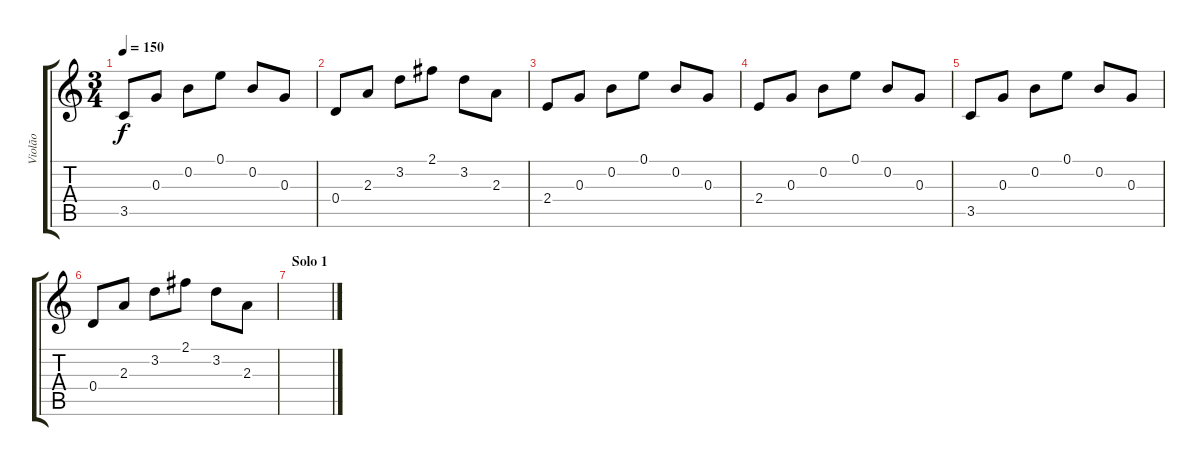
\track ("Violão" "Violão") {instrument acousticguitarnylon}
\staff {score tabs}
\tuning (E4 B3 G3 D3 A2 E2) {hide}
\ts (3 4)
\tempo 150
\clef g2
\ks c
3.5.8{dy f} 0.3.8 0.2.8 0.1.8 0.2.8 0.3.8 |
0.4.8 2.3.8 3.2.8 2.1.8 3.2.8 2.3.8 |
2.4.8 0.3.8 0.2.8 0.1.8 0.2.8 0.3.8 |
2.4.8 0.3.8 0.2.8 0.1.8 0.2.8 0.3.8 |
3.5.8 0.3.8 0.2.8 0.1.8 0.2.8 0.3.8 |
0.4.8 2.3.8 3.2.8 2.1.8 3.2.8 2.3.8 |
\section ("" "Solo 1")
